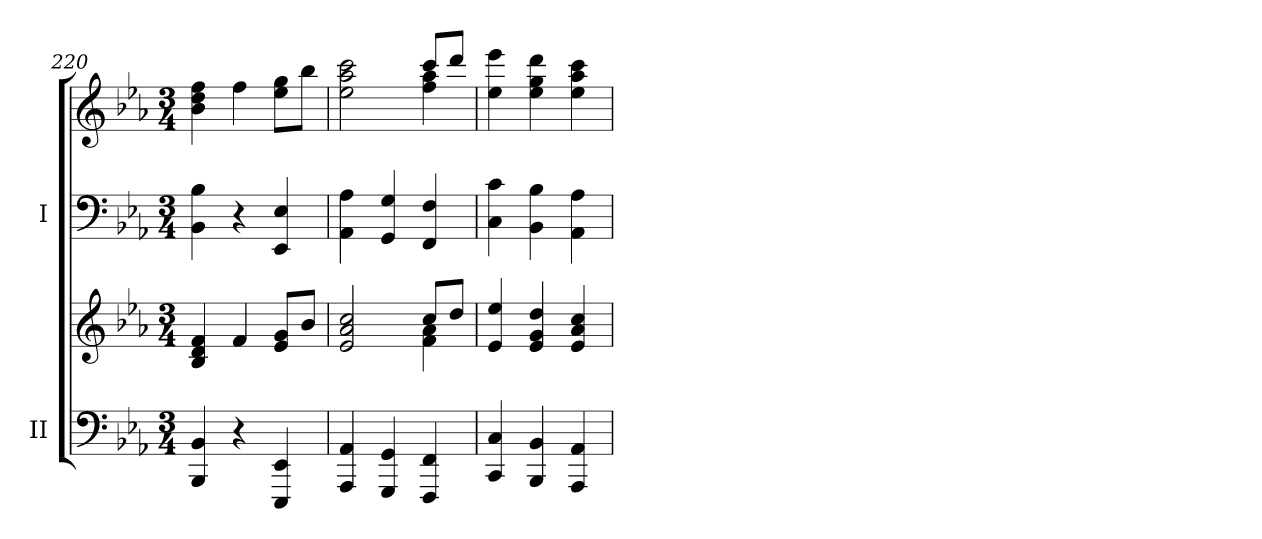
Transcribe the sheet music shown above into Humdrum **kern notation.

**kern	**kern	**kern	**kern
*part2	*part2	*part1	*part1
*staff4	*staff3	*staff2	*staff1
*I"II	*	*I"I	*
*I'II	*	*I'I	*
!!LO:PB:g=z
*clefF4	*clefG2	*clefF4	*clefG2
*k[b-e-a-]	*k[b-e-a-]	*k[b-e-a-]	*k[b-e-a-]
*E-:	*E-:	*E-:	*E-:
*M3/4	*M3/4	*M3/4	*M3/4
=220	=220	=220	=220
4BBB-/ 4BB-/	4B-/ 4d/ 4f/	4BB-\ 4B-\	4b-\ 4dd\ 4ff\
4r	4f/	4r	4ff\
4EEE-/ 4EE-/	8e-/ 8g/L	4EE-/ 4E-/	8ee-\ 8gg\L
.	8b-/J	.	8bb-\J
=221	=221	=221	=221
*	*^	*	*^
4AAA-/ 4AA-/	2e-/ 2a-/ 2cc/	2ryy	4AA-\ 4A-\	2ee-\ 2aa-\ 2ccc\	2ryy
4GGG/ 4GG/	.	.	4GG/ 4G/	.	.
4FFF/ 4FF/	8cc/L	4f\ 4a-\	4FF/ 4F/	8ccc/L	4ff\ 4aa-\
.	8dd/J	.	.	8ddd/J	.
*	*v	*v	*	*v	*v
=222	=222	=222	=222
4CC/ 4C/	4e-/ 4ee-/	4C\ 4c\	4ee-\ 4eee-\
4BBB-/ 4BB-/	4e-/ 4g/ 4dd/	4BB-\ 4B-\	4ee-\ 4gg\ 4ddd\
4AAA-/ 4AA-/	4e-/ 4a-/ 4cc/	4AA-\ 4A-\	4ee-\ 4aa-\ 4ccc\
=	=	=	=
*-	*-	*-	*-
